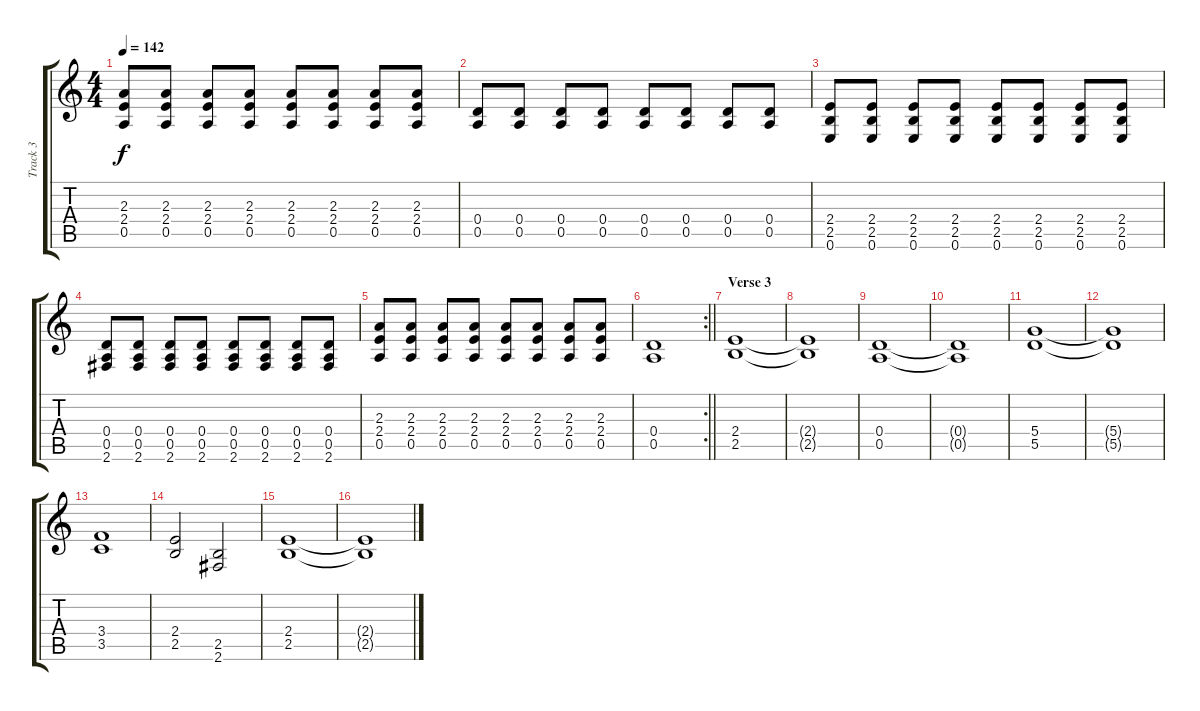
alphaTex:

\track ("Track 3" "Track 3") {instrument distortionguitar}
\staff {score tabs}
\tuning (E4 B3 G3 D3 A2 E2) {hide}
\ts (4 4)
\tempo 142
\clef g2
\ks c
(2.3 2.4 0.5).8{dy f} (2.3 2.4 0.5).8 (2.3 2.4 0.5).8 (2.3 2.4 0.5).8 (2.3 2.4 0.5).8 (2.3 2.4 0.5).8 (2.3 2.4 0.5).8 (2.3 2.4 0.5).8 |
(0.4 0.5).8 (0.4 0.5).8 (0.4 0.5).8 (0.4 0.5).8 (0.4 0.5).8 (0.4 0.5).8 (0.4 0.5).8 (0.4 0.5).8 |
(2.4 2.5 0.6).8 (2.4 2.5 0.6).8 (2.4 2.5 0.6).8 (2.4 2.5 0.6).8 (2.4 2.5 0.6).8 (2.4 2.5 0.6).8 (2.4 2.5 0.6).8 (2.4 2.5 0.6).8 |
(0.4 0.5 2.6).8 (0.4 0.5 2.6).8 (0.4 0.5 2.6).8 (0.4 0.5 2.6).8 (0.4 0.5 2.6).8 (0.4 0.5 2.6).8 (0.4 0.5 2.6).8 (0.4 0.5 2.6).8 |
(2.3 2.4 0.5).8 (2.3 2.4 0.5).8 (2.3 2.4 0.5).8 (2.3 2.4 0.5).8 (2.3 2.4 0.5).8 (2.3 2.4 0.5).8 (2.3 2.4 0.5).8 (2.3 2.4 0.5).8 |
\rc 2
\barLineRight lightlight
(0.4 0.5).1 |
\section ("" "Verse 3")
(2.4 2.5).1 |
(2.4{t} 2.5{t}).1 |
(0.4 0.5).1 |
(0.4{t} 0.5{t}).1 |
(5.4 5.5).1 |
(5.4{t} 5.5{t}).1 |
(3.4 3.5).1 |
(2.4 2.5).2 (2.5 2.6).2 |
(2.4 2.5).1 |
(2.4{t} 2.5{t}).1
